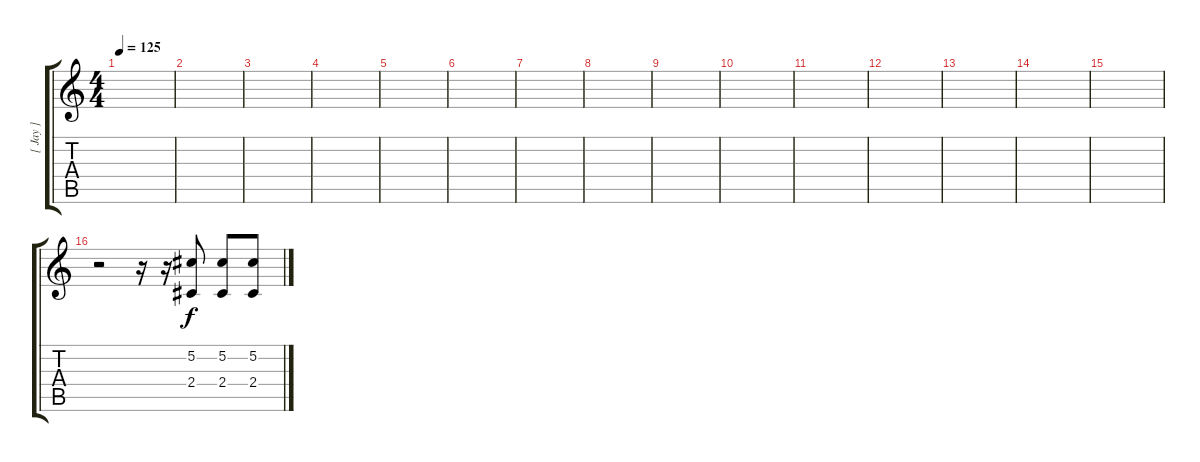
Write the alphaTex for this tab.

\track ("[ Jay ]" "[ Jay ]") {instrument distortionguitar}
\staff {score tabs}
\tuning (Db4 Ab3 E3 B2 Gb2 B1) {hide}
\ts (4 4)
\tempo 125
\clef g2
\ks c
|
|
|
|
|
|
|
|
|
|
|
|
|
|
|
r.2 r.16 r.16 (5.2 2.4).8 (5.2 2.4).8 (5.2 2.4).8
